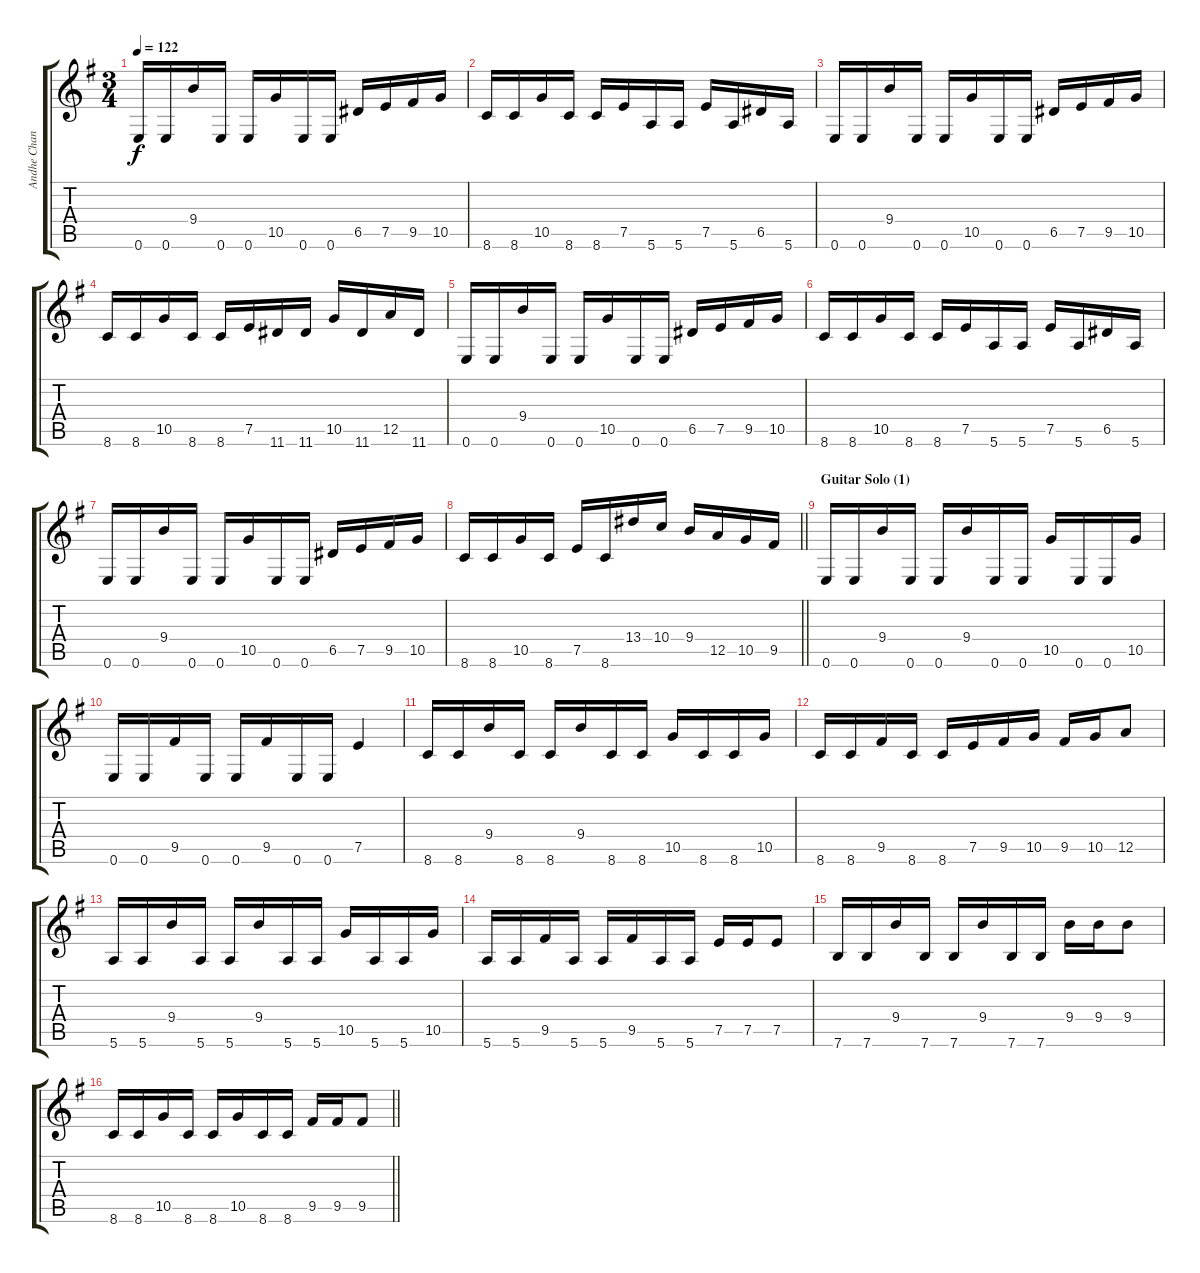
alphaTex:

\track ("Andhe Chandler - guitar" "Andhe Chan") {instrument distortionguitar}
\staff {score tabs}
\tuning (E4 B3 G3 D3 A2 E2) {hide}
\ts (3 4)
\tempo 122
\clef g2
\ks eminor
0.6.16{dy f} 0.6.16 9.4.16 0.6.16 0.6.16 10.5.16 0.6.16 0.6.16 6.5.16 7.5.16 9.5.16 10.5.16 |
8.6.16 8.6.16 10.5.16 8.6.16 8.6.16 7.5.16 5.6.16 5.6.16 7.5.16 5.6.16 6.5.16 5.6.16 |
0.6.16 0.6.16 9.4.16 0.6.16 0.6.16 10.5.16 0.6.16 0.6.16 6.5.16 7.5.16 9.5.16 10.5.16 |
8.6.16 8.6.16 10.5.16 8.6.16 8.6.16 7.5.16 11.6.16 11.6.16 10.5.16 11.6.16 12.5.16 11.6.16 |
0.6.16 0.6.16 9.4.16 0.6.16 0.6.16 10.5.16 0.6.16 0.6.16 6.5.16 7.5.16 9.5.16 10.5.16 |
8.6.16 8.6.16 10.5.16 8.6.16 8.6.16 7.5.16 5.6.16 5.6.16 7.5.16 5.6.16 6.5.16 5.6.16 |
0.6.16 0.6.16 9.4.16 0.6.16 0.6.16 10.5.16 0.6.16 0.6.16 6.5.16 7.5.16 9.5.16 10.5.16 |
\barLineRight lightlight
8.6.16 8.6.16 10.5.16 8.6.16 7.5.16 8.6.16 13.4.16 10.4.16 9.4.16 12.5.16 10.5.16 9.5.16 |
\section ("" "Guitar Solo (1)")
0.6.16 0.6.16 9.4.16 0.6.16 0.6.16 9.4.16 0.6.16 0.6.16 10.5.16 0.6.16 0.6.16 10.5.16 |
0.6.16 0.6.16 9.5.16 0.6.16 0.6.16 9.5.16 0.6.16 0.6.16 7.5.4 |
8.6.16 8.6.16 9.4.16 8.6.16 8.6.16 9.4.16 8.6.16 8.6.16 10.5.16 8.6.16 8.6.16 10.5.16 |
8.6.16 8.6.16 9.5.16 8.6.16 8.6.16 7.5.16 9.5.16 10.5.16 9.5.16 10.5.16 12.5.8 |
5.6.16 5.6.16 9.4.16 5.6.16 5.6.16 9.4.16 5.6.16 5.6.16 10.5.16 5.6.16 5.6.16 10.5.16 |
5.6.16 5.6.16 9.5.16 5.6.16 5.6.16 9.5.16 5.6.16 5.6.16 7.5.16 7.5.16 7.5.8 |
7.6.16 7.6.16 9.4.16 7.6.16 7.6.16 9.4.16 7.6.16 7.6.16 9.4.16 9.4.16 9.4.8 |
\barLineRight lightlight
8.6.16 8.6.16 10.5.16 8.6.16 8.6.16 10.5.16 8.6.16 8.6.16 9.5.16 9.5.16 9.5.8
